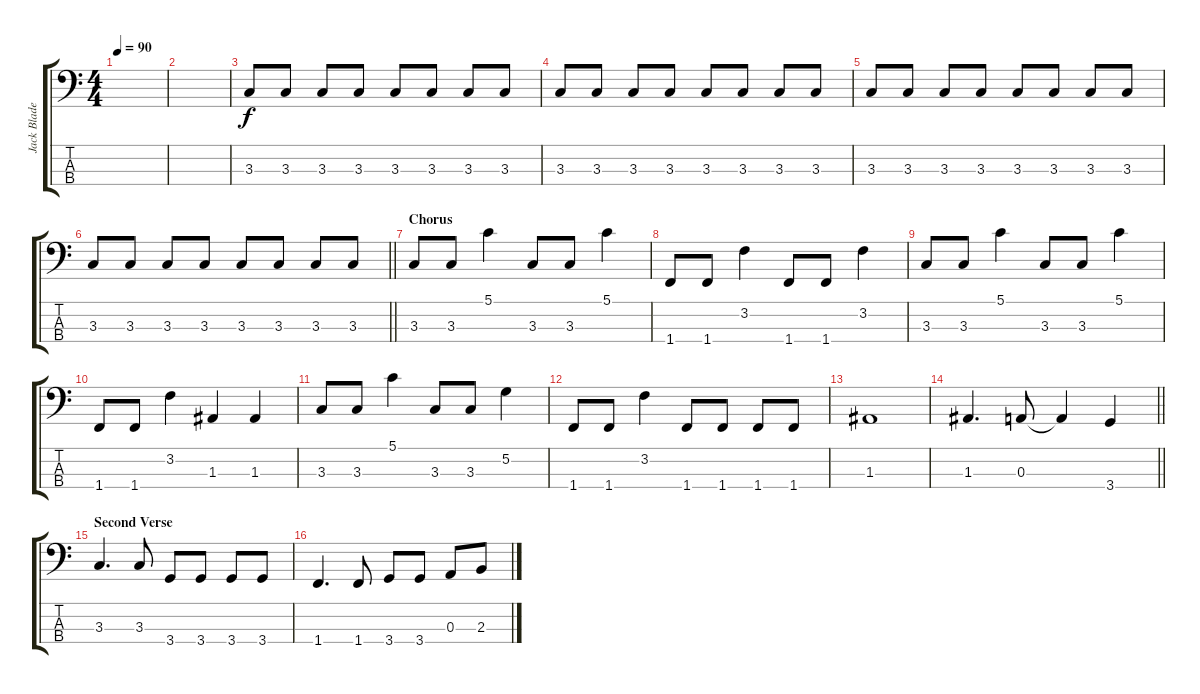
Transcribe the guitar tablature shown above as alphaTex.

\track ("Jack Blades" "Jack Blade") {instrument electricbasspick}
\staff {score tabs}
\tuning (G2 D2 A1 E1) {hide}
\ts (4 4)
\tempo 90
\clef f4
\ks c
|
|
3.3.8 3.3.8 3.3.8 3.3.8 3.3.8 3.3.8 3.3.8 3.3.8 |
3.3.8 3.3.8 3.3.8 3.3.8 3.3.8 3.3.8 3.3.8 3.3.8 |
3.3.8 3.3.8 3.3.8 3.3.8 3.3.8 3.3.8 3.3.8 3.3.8 |
\barLineRight lightlight
3.3.8 3.3.8 3.3.8 3.3.8 3.3.8 3.3.8 3.3.8 3.3.8 |
\section ("" "Chorus")
3.3.8 3.3.8 5.1.4 3.3.8 3.3.8 5.1.4 |
1.4.8 1.4.8 3.2.4 1.4.8 1.4.8 3.2.4 |
3.3.8 3.3.8 5.1.4 3.3.8 3.3.8 5.1.4 |
1.4.8 1.4.8 3.2.4 1.3.4 1.3.4 |
3.3.8 3.3.8 5.1.4 3.3.8 3.3.8 5.2.4 |
1.4.8 1.4.8 3.2.4 1.4.8 1.4.8 1.4.8 1.4.8 |
1.3.1 |
\barLineRight lightlight
1.3.4{d} 0.3.8 0.3{t}.4 3.4.4 |
\section ("" "Second Verse")
3.3.4{d} 3.3.8 3.4.8 3.4.8 3.4.8 3.4.8 |
1.4.4{d} 1.4.8 3.4.8 3.4.8 0.3.8 2.3.8
